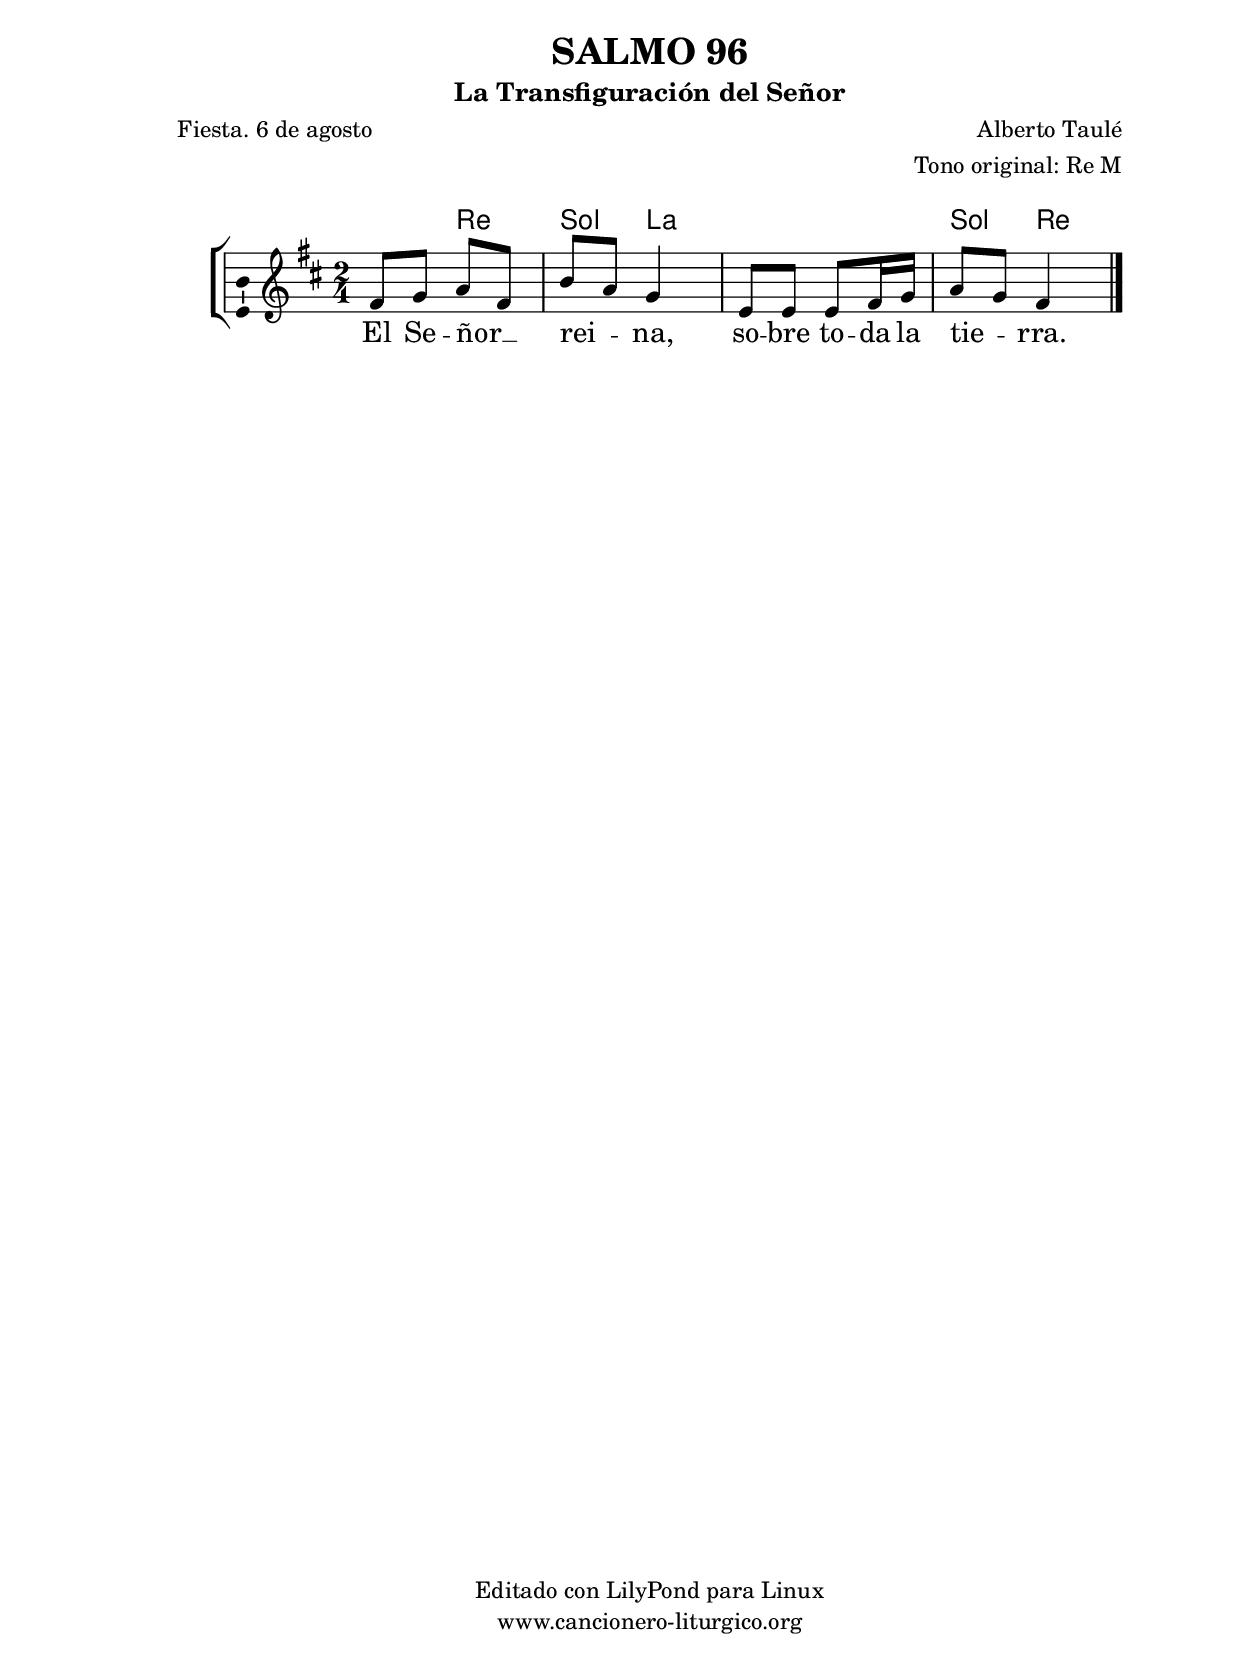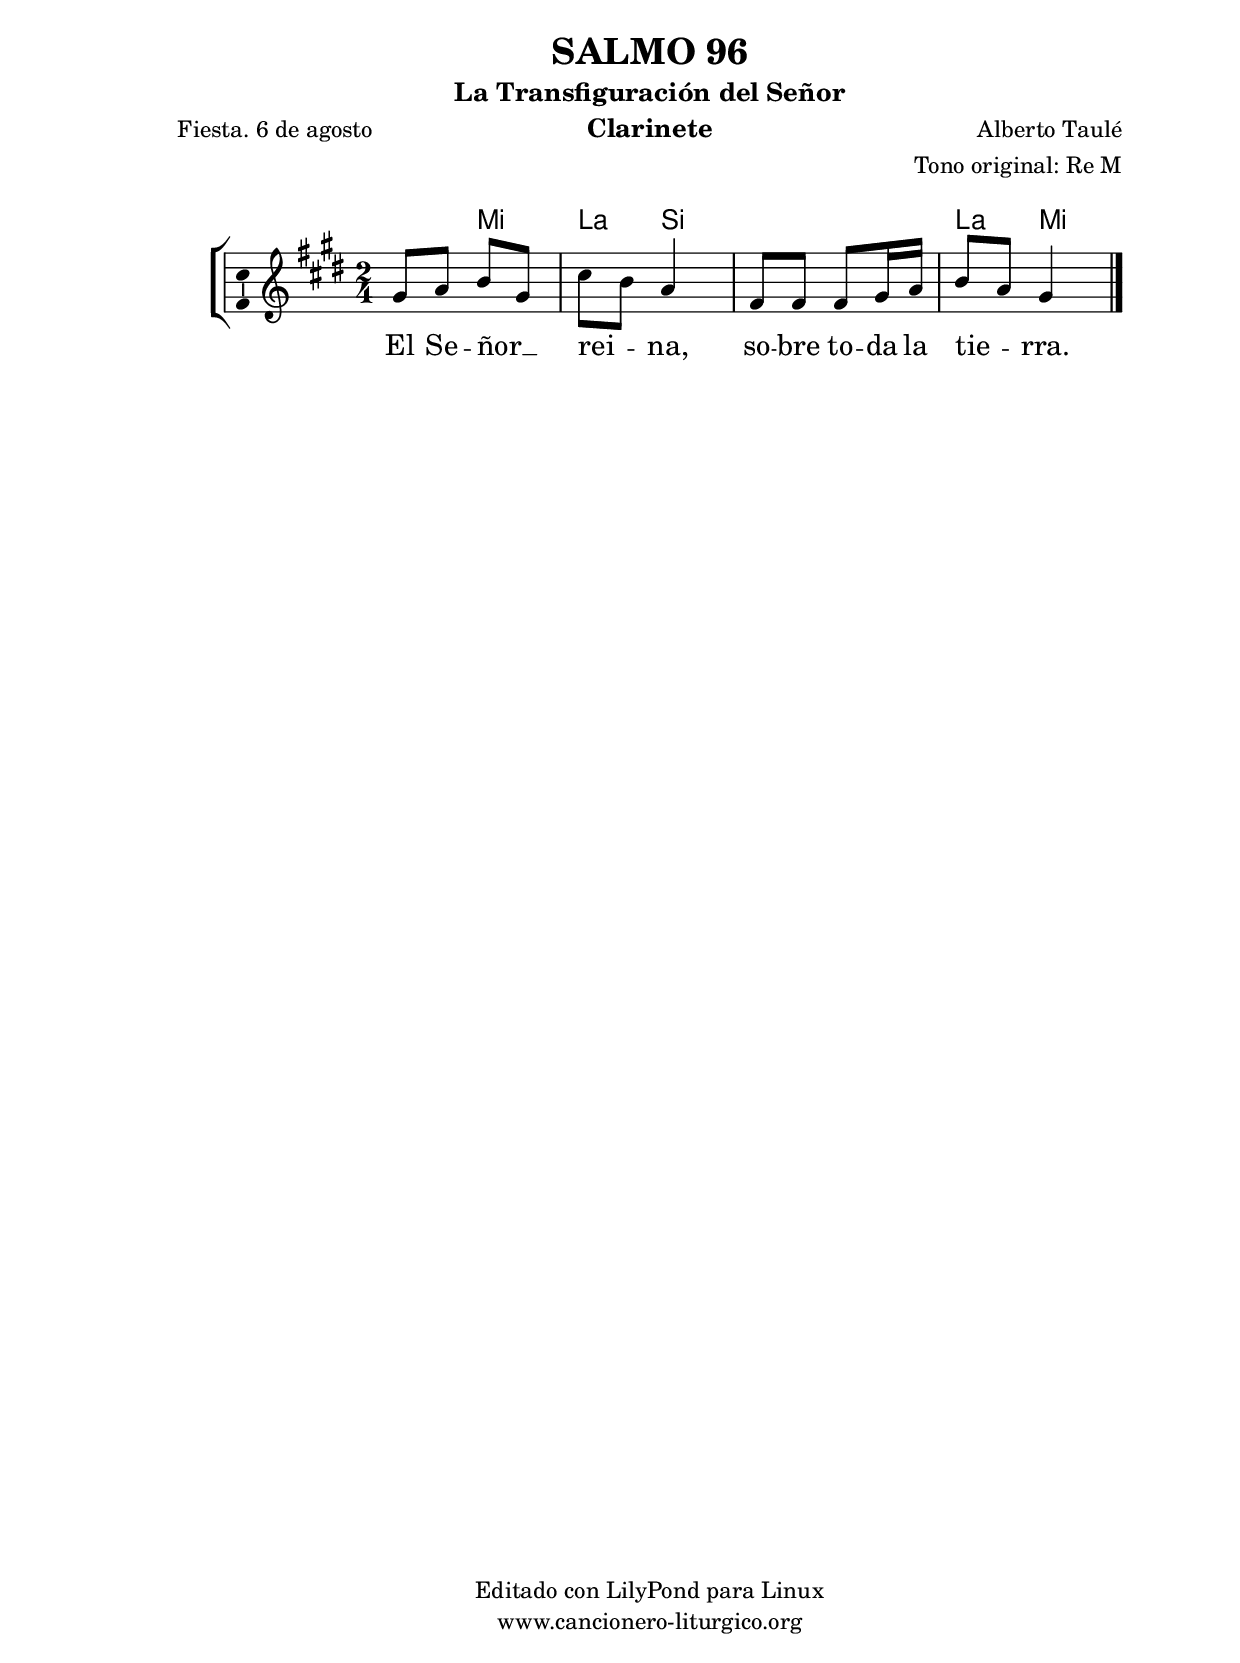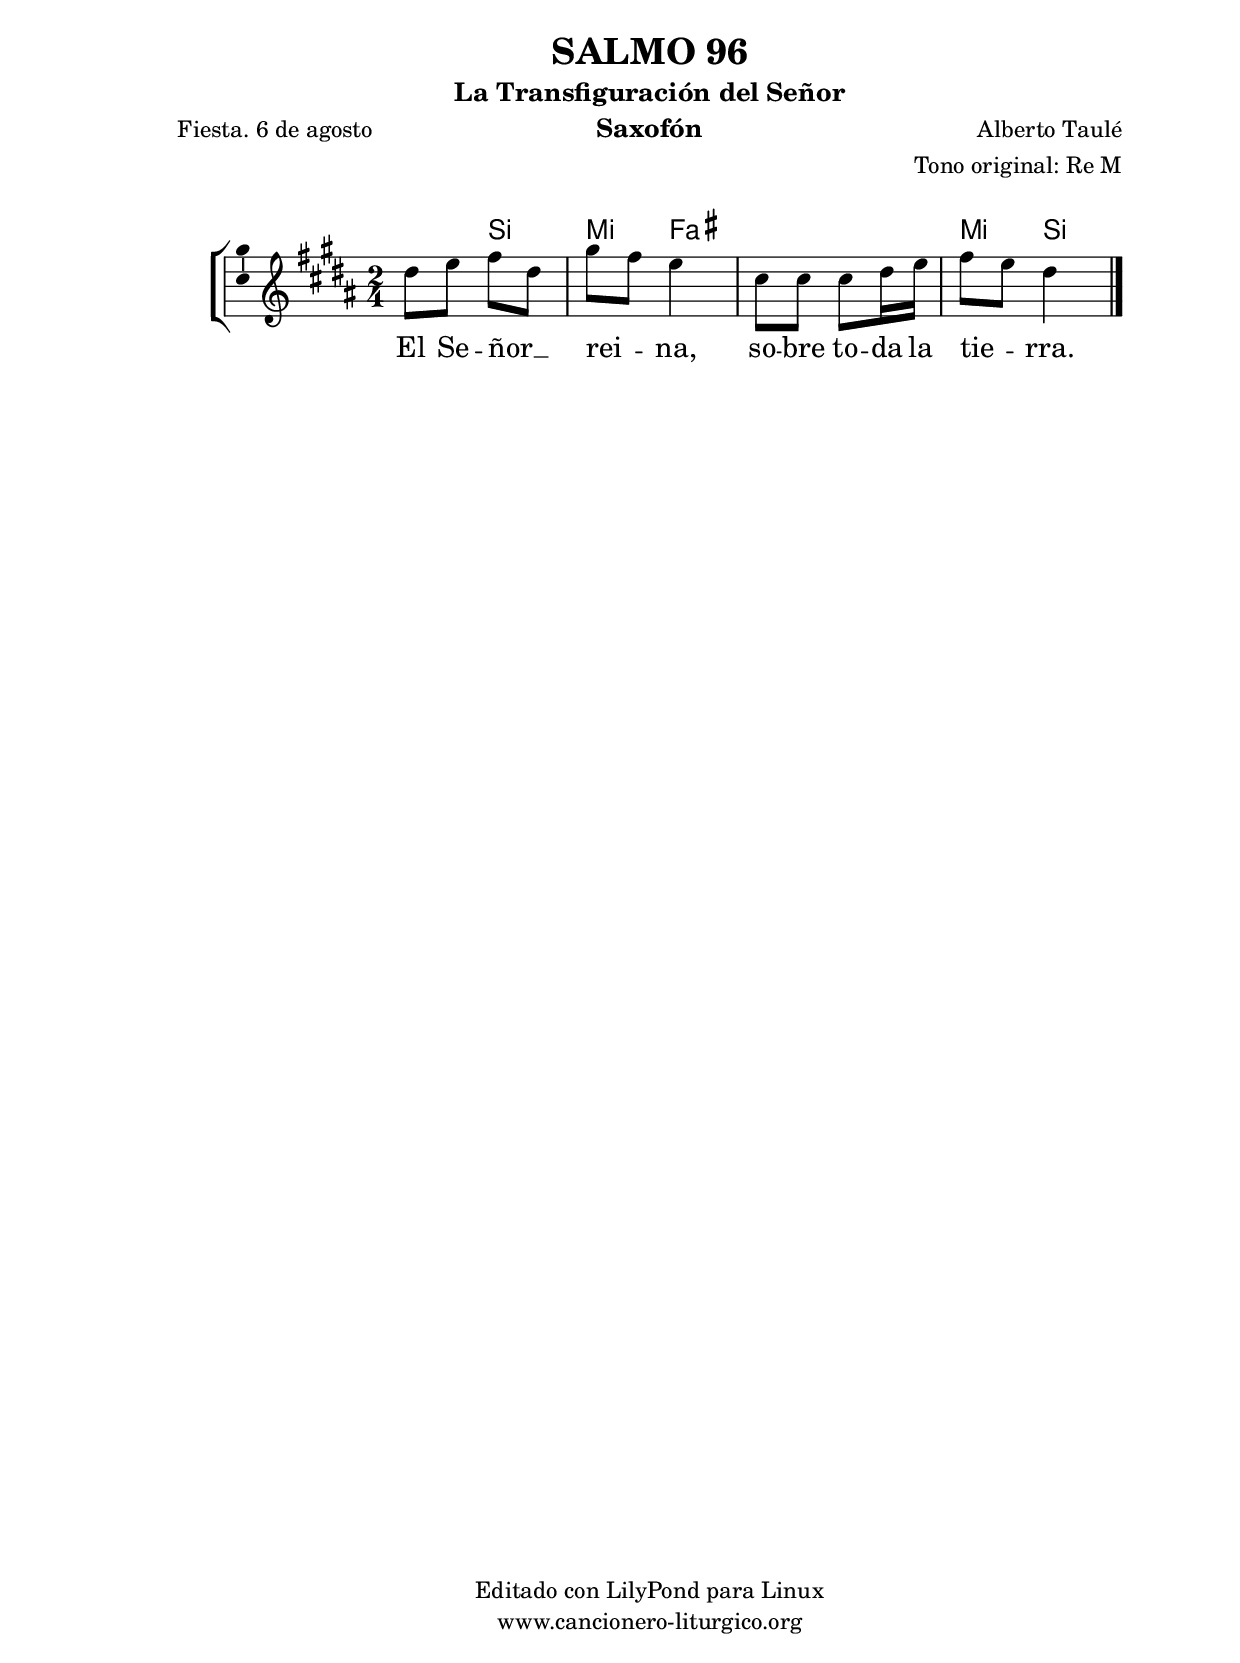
%
%para convertir .midi en .wav:
%timidity filename.midi -Ow -o finename.wav
%
%
%Para convertir de .wav a .mp3:
%lame -h -m j filename.wav
%
%
%para escuchar el midi:
%timidity nombrefichero.midi
%


%versión de lilypond para la que se ha escrito esta partitura:
\version "2.16.0"

	%Tamaño papel
	#(set-default-paper-size "a4")
	%Tamaño partitura
	#(set-global-staff-size 20)
	%No responde al pulsar sobre una nota
	#(ly:set-option 'point-and-click #f)

%parámetros del encabezamiento:
\header {
	title = "SALMO 96"
	subtitle = "La Transfiguración del Señor"
	composer = "Alberto Taulé"
	poet = "Fiesta. 6 de agosto"
	meter = ""
	arranger = "Tono original: Re M"
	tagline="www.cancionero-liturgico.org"
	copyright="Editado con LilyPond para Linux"
	tiempo = ""
	usos = "Salmo"
	letra = "El Señor reina, sobre toda la tierra."
	}

%parámetros asociados al papel:
\paper  {
	oddHeaderMarkup = \markup {\fill-line { \on-the-fly #not-first-page \fromproperty #'header:title \on-the-fly #not-first-page \fromproperty #'header:composer }}
	evenHeaderMarkup = \markup {\fill-line { \fromproperty #'header:composer \fromproperty #'header:title }}
	#(set-paper-size "a4")
	print-page-number = ##f
	first-page-number = 1
	print-first-page-number = ##f
%	head-separation = 3.0 \cm
	top-margin = 2.0 \cm
	bottom-margin = 0.5\cm
%%%	bottom-margin = -1.0\cm
	left-margin = 3.0 \cm
	line-width = 16.0 \cm 
	indent = 8\mm
	interscoreline = 2.\mm
	between-system-space = 15\mm
%	para que las partituras no llenen la hoja:
	ragged-bottom = ##t
%	idem para la última hoja:
	ragged-last-bottom = ##f
%	para que las partituras llenen el ancho del papel:
	ragged-last = ##f
	after-title-space = 2.5 \cm
%page-count=1
%system-count=8

	%Flexible Vertical Spacing
%	markup-markup-spacing =
%	#'((basic-distance . 15) (minimum-distance . 15) (padding . 3))
	markup-system-spacing =
	#'((basic-distance . 15) (minimum-distance . 15) (padding . 3))
	system-system-spacing =
	#'((basic-distance . 15) (minimum-distance . 15) (padding . 3))
	score-system-spacing =
	#'((basic-distance . 15) (minimum-distance . 15) (padding . 5))
%	top-system-spacing = % header
%	#'((basic-distance . 8) (minimum-distance . 0) (padding . 3))
%	top-markup-spacing =
%	#'((basic-distance . 20) (minimum-distance . 20) (padding . 3))
	last-bottom-spacing = % footer
	#'((basic-distance . 5) (minimum-distance . 5) (padding . 3))
%	score-markup-spacing =
%	#'((basic-distance . 16) (minimum-distance . 13) (padding . 3))

	}


%parámetros que afectan a toda la partitura:
global =  {
	%clave de sol (G):
	\clef G
	%armadura:
%	\transpose f a
	\key d \major
	\tempo 4=90
	\set Score.tempoHideNote = ##t
	}


acordes = {
	\italianChords
	\chordmode {
%	\transpose f a
{

s4
d4 g a s a g d

	}
	}
}

melodia = 
%	\transpose f a
{
	\relative c'{

\time 2/4

fis8 g a fis
b8 a g4
e8 e e fis16 g
a8 g fis4

	\bar "|."
	}
	}


texto = \lyricmode {
El Se -- ñor __ _ rei -- _ na,
so -- bre to -- da la tie -- _ rra.
	}


acordesStaff = \context ChordNames = acordesStaff <<
	\set chordChanges = ##t
	\acordes
	>>


vozStaff = \context Voice = vozStaff
\with {\consists "Ambitus_engraver"}
<<
%	\set Staff.instrumentName = ""
%	\set Staff.shortInstrumentName = ""
%	\set Staff.midiInstrument = #"clarinet"
%	\set Staff.midiInstrument = #"cello"
%	\set Staff.midiInstrument = #"flute"
	\set Staff.midiInstrument = #"electric guitar (jazz)"
%	\set Staff.midiInstrument = #"english horn"
%	\set Staff.midiInstrument = #"violin"
%	\set Staff.midiInstrument = #"glockenspiel"
	\set Staff.midiMinimumVolume = #0.7
	\set Staff.midiMaximumVolume = #0.9
	\global
	\melodia
	>>


textoStaff = \context Lyrics = textoStaff <<
	\lyricsto vozStaff \texto
	>>

\book {
	\score {
		\context ChoirStaff {
			\override StaffGroup.SystemStartBracket #'collapse-height = #1
			\override Score.SystemStartBar #'collapse-height = #1
			<<
			\acordesStaff
			\vozStaff
			\textoStaff
			>>
			}
		\layout {
	    		\context {
				\Lyrics
				\override LyricText #'font-size = #2
				}
	   		 \context {
				\Score
				%fontSize = #3
				\override StaffSymbol #'staff-space = #(magstep +3)
				%\override Beam #'thickness = #0.55
				%\override SpacingSpanner #'spacing-increment = #1.0
				%\override Slur #'height-limit = #1.5
				}
			}
		}
	\score {
		\unfoldRepeats
		\context ChoirStaff {
			<<
			\acordesStaff
			\vozStaff
			>>
			}
		\midi {
	  		\context {
	  			\Score
				tempoWholesPerMinute = #(ly:make-moment 70 4)
				}
			}
		}
	}

%Partitura para clarinete
#(define output-suffix "C")
\book {
	\header{
		instrument = "Clarinete"
		}
	\score {
		\context ChoirStaff {
			\override StaffGroup.SystemStartBracket #'collapse-height = #1
			\override Score.SystemStartBar #'collapse-height = #1
\transpose c d
			<<
			\acordesStaff
			\vozStaff
			\textoStaff
			>>
			}
		\layout {
	    		\context {
				\Lyrics
				\override LyricText #'font-size = #2
				}
	   		 \context {
				\Score
				%fontSize = #3
				\override StaffSymbol #'staff-space = #(magstep +3)
				%\override Beam #'thickness = #0.55
				%\override SpacingSpanner #'spacing-increment = #1.0
				%\override Slur #'height-limit = #1.5
				}
			}
		}
	}

%Partitura para saxofón
#(define output-suffix "S")
\book {
	\header{
		instrument = "Saxofón"
		}
	\score {
		\context ChoirStaff {
			\override StaffGroup.SystemStartBracket #'collapse-height = #1
			\override Score.SystemStartBar #'collapse-height = #1
\transpose c a
			<<
			\acordesStaff
			\vozStaff
			\textoStaff
			>>
			}
		\layout {
	    		\context {
				\Lyrics
				\override LyricText #'font-size = #2
				}
	   		 \context {
				\Score
				%fontSize = #3
				\override StaffSymbol #'staff-space = #(magstep +3)
				%\override Beam #'thickness = #0.55
				%\override SpacingSpanner #'spacing-increment = #1.0
				%\override Slur #'height-limit = #1.5
				}
			}
		}
	}

